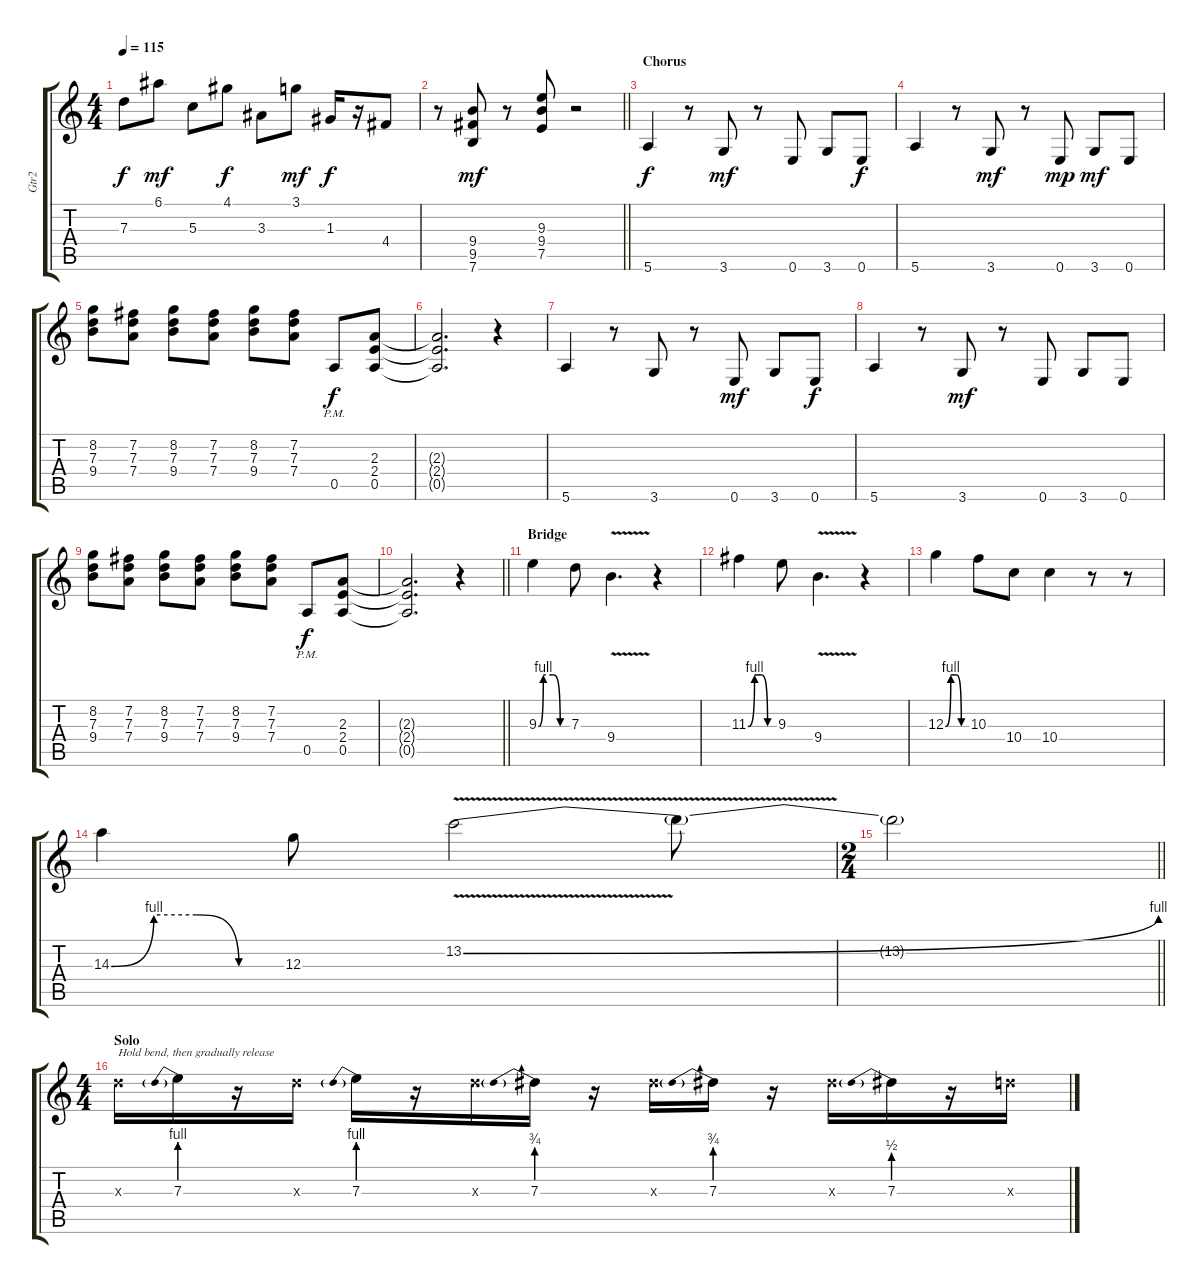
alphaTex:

\track ("Gtr2" "Gtr2") {instrument distortionguitar}
\staff {score tabs}
\tuning (E4 B3 G3 D3 A2 E2) {hide}
\ts (4 4)
\tempo 115
\clef g2
\ks c
7.3{t}.8{dy f} 6.1.8{dy mf} 5.3.8 4.1.8{dy f} 3.3.8 3.1.8{dy mf} 1.3.16{dy f} r.16 4.4.8 |
\barLineRight lightlight
r.8 (9.4 9.5 7.6).8{dy mf} r.8 (9.3 9.4 7.5).8 r.2 |
\section ("" "Chorus")
5.6.4{dy f} r.8 3.6.8{dy mf} r.8 0.6.8 3.6.8 0.6.8{dy f} |
5.6.4 r.8 3.6.8{dy mf} r.8 0.6.8{dy mp} 3.6.8{dy mf} 0.6.8 |
(8.2 7.3 9.4).8 (7.2 7.3 7.4).8 (8.2 7.3 9.4).8 (7.2 7.3 7.4).8 (8.2 7.3 9.4).8 (7.2 7.3 7.4).8 0.5{pm}.8{dy f} (2.3 2.4 0.5).8 |
(2.3{t} 2.4{t} 0.5{t}).2{d} r.4 |
5.6.4 r.8 3.6.8 r.8 0.6.8{dy mf} 3.6.8 0.6.8{dy f} |
5.6.4 r.8 3.6.8{dy mf} r.8 0.6.8 3.6.8 0.6.8 |
(8.2 7.3 9.4).8 (7.2 7.3 7.4).8 (8.2 7.3 9.4).8 (7.2 7.3 7.4).8 (8.2 7.3 9.4).8 (7.2 7.3 7.4).8 0.5{pm}.8{dy f} (2.3 2.4 0.5).8 |
\barLineRight lightlight
(2.3{t} 2.4{t} 0.5{t}).2{d} r.4 |
\section ("" "Bridge")
9.3{be (custom 0 0 10 4 15 4 30 4 45 0 60 0)}.4 7.3.8 9.4{v}.4{d} r.4 |
11.3{be (custom 0 0 15 4 30 4 45 0 60 0)}.4 9.3.8 9.4{v}.4{d} r.4 |
12.3{be (custom 0 0 15 4 30 4 45 0 60 0)}.4 10.3.8 10.4.8 10.4.4 r.8 r.8 |
14.3{be (custom 0 0 15 4 30 4 45 0 60 0)}.4 12.3.8 13.2{be (bend 0 0 60 4) v}.2 13.2{t}.8 |
\ts (2 4)
\barLineRight lightlight
13.2{t}.2 |
\ts (4 4)
\section ("" "Solo")
7.3{x}.16{txt "Hold bend, then gradually release"} 7.3{be (prebend 0 4 60 4)}.16 r.16 7.3{x}.16 7.3{be (prebend 0 4 60 4)}.16 r.16 7.3{x}.16 7.3{be (prebend 0 3 60 3)}.16 r.16 7.3{x}.16 7.3{be (prebend 0 3 60 3)}.16 r.16 7.3{x}.16 7.3{be (prebend 0 2 60 2)}.16 r.16 7.3{x}.16
